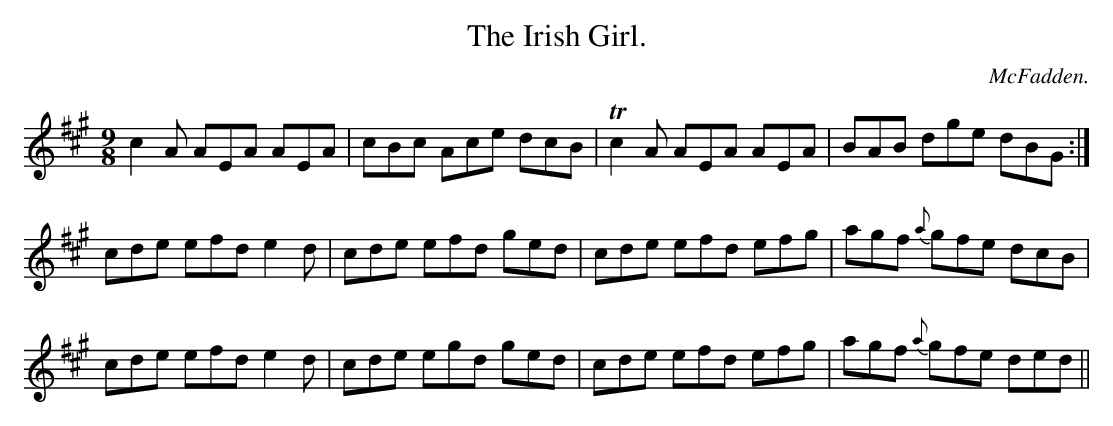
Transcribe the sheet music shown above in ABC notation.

X:1
T: Irish Girl., The
C: McFadden.
M: 9/8
K: A
c2 A AEA AEA | cBc Ace dcB | Tc2 A AEA AEA | BAB dge dBG :|
cde efd e2 d | cde efd ged | cde efd efg | agf {a}gfe dcB |
cde efd e2 d | cde egd ged | cde efd efg | agf {a}gfe ded ||
